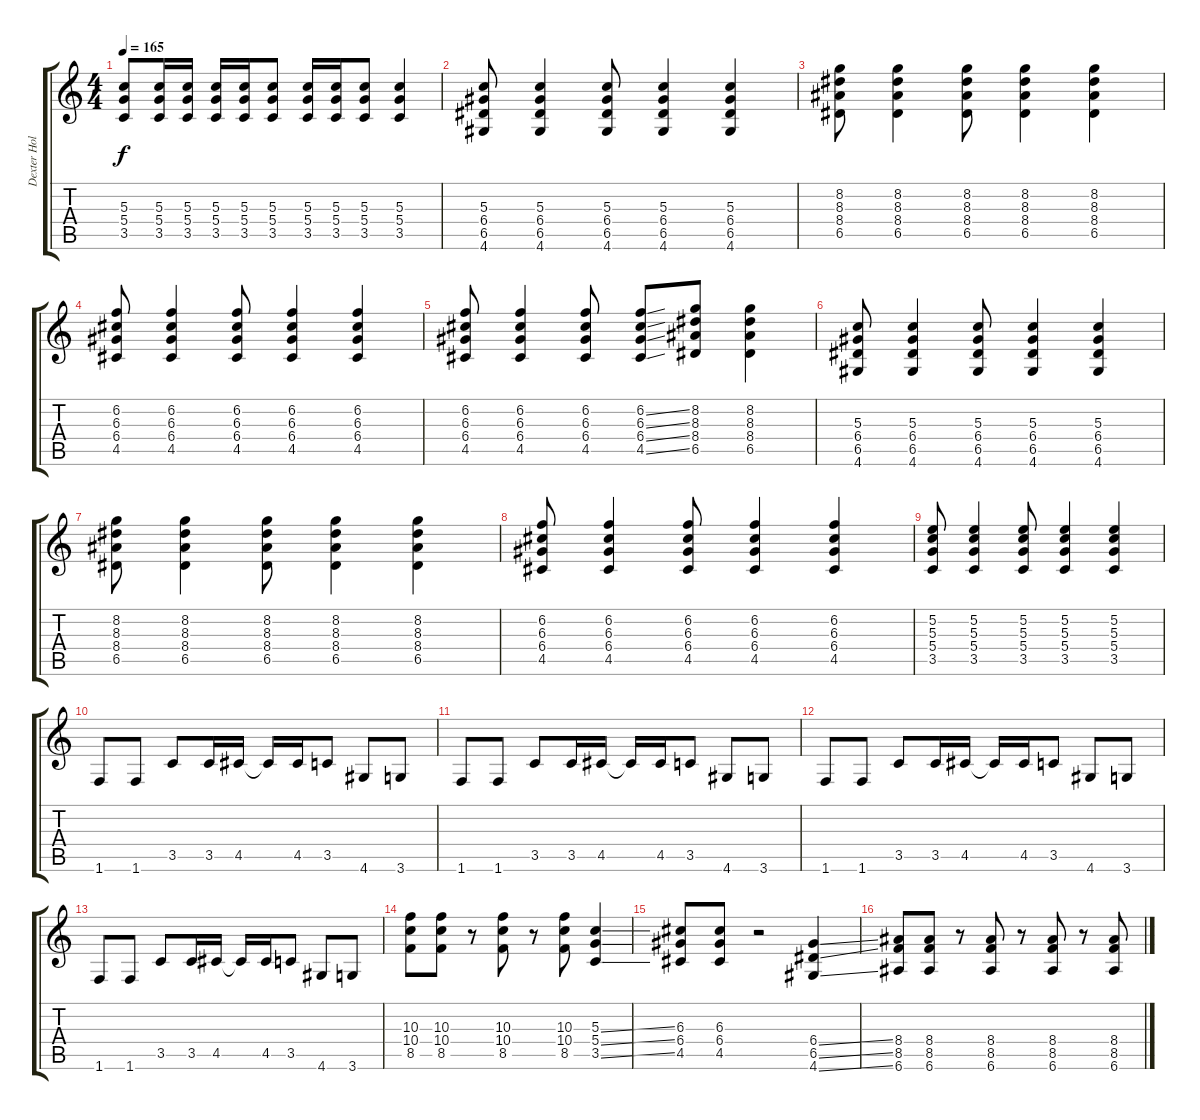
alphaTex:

\track ("Dexter Holland" "Dexter Hol") {instrument distortionguitar}
\staff {score tabs}
\tuning (E4 B3 G3 D3 A2 E2) {hide}
\ts (4 4)
\tempo 165
\clef g2
\ks c
(5.3 5.4 3.5).8{dy f} (5.3 5.4 3.5).16 (5.3 5.4 3.5).16 (5.3 5.4 3.5).16 (5.3 5.4 3.5).16 (5.3 5.4 3.5).8 (5.3 5.4 3.5).16 (5.3 5.4 3.5).16 (5.3 5.4 3.5).8 (5.3 5.4 3.5).4 |
(5.3 6.4 6.5 4.6).8 (5.3 6.4 6.5 4.6).4 (5.3 6.4 6.5 4.6).8 (5.3 6.4 6.5 4.6).4 (5.3 6.4 6.5 4.6).4 |
(8.2 8.3 8.4 6.5).8 (8.2 8.3 8.4 6.5).4 (8.2 8.3 8.4 6.5).8 (8.2 8.3 8.4 6.5).4 (8.2 8.3 8.4 6.5).4 |
(6.2 6.3 6.4 4.5).8 (6.2 6.3 6.4 4.5).4 (6.2 6.3 6.4 4.5).8 (6.2 6.3 6.4 4.5).4 (6.2 6.3 6.4 4.5).4 |
(6.2 6.3 6.4 4.5).8 (6.2 6.3 6.4 4.5).4 (6.2 6.3 6.4 4.5).8 (6.2{ss} 6.3{ss} 6.4{ss} 4.5{ss}).8 (8.2 8.3 8.4 6.5).8 (8.2 8.3 8.4 6.5).4 |
(5.3 6.4 6.5 4.6).8 (5.3 6.4 6.5 4.6).4 (5.3 6.4 6.5 4.6).8 (5.3 6.4 6.5 4.6).4 (5.3 6.4 6.5 4.6).4 |
(8.2 8.3 8.4 6.5).8 (8.2 8.3 8.4 6.5).4 (8.2 8.3 8.4 6.5).8 (8.2 8.3 8.4 6.5).4 (8.2 8.3 8.4 6.5).4 |
(6.2 6.3 6.4 4.5).8 (6.2 6.3 6.4 4.5).4 (6.2 6.3 6.4 4.5).8 (6.2 6.3 6.4 4.5).4 (6.2 6.3 6.4 4.5).4 |
(5.2 5.3 5.4 3.5).8 (5.2 5.3 5.4 3.5).4 (5.2 5.3 5.4 3.5).8 (5.2 5.3 5.4 3.5).4 (5.2 5.3 5.4 3.5).4 |
1.6.8 1.6.8 3.5.8 3.5.16 4.5.16 4.5{t}.16 4.5.16 3.5.8 4.6.8 3.6.8 |
1.6.8 1.6.8 3.5.8 3.5.16 4.5.16 4.5{t}.16 4.5.16 3.5.8 4.6.8 3.6.8 |
1.6.8 1.6.8 3.5.8 3.5.16 4.5.16 4.5{t}.16 4.5.16 3.5.8 4.6.8 3.6.8 |
1.6.8 1.6.8 3.5.8 3.5.16 4.5.16 4.5{t}.16 4.5.16 3.5.8 4.6.8 3.6.8 |
(10.3 10.4 8.5).8 (10.3 10.4 8.5).8 r.8 (10.3 10.4 8.5).8 r.8 (10.3 10.4 8.5).8 (5.3{ss} 5.4{ss} 3.5{ss}).4 |
(6.3 6.4 4.5).8 (6.3 6.4 4.5).8 r.2 (6.4{ss} 6.5{ss} 4.6{ss}).4 |
(8.4 8.5 6.6).8 (8.4 8.5 6.6).8 r.8 (8.4 8.5 6.6).8 r.8 (8.4 8.5 6.6).8 r.8 (8.4 8.5 6.6).8
